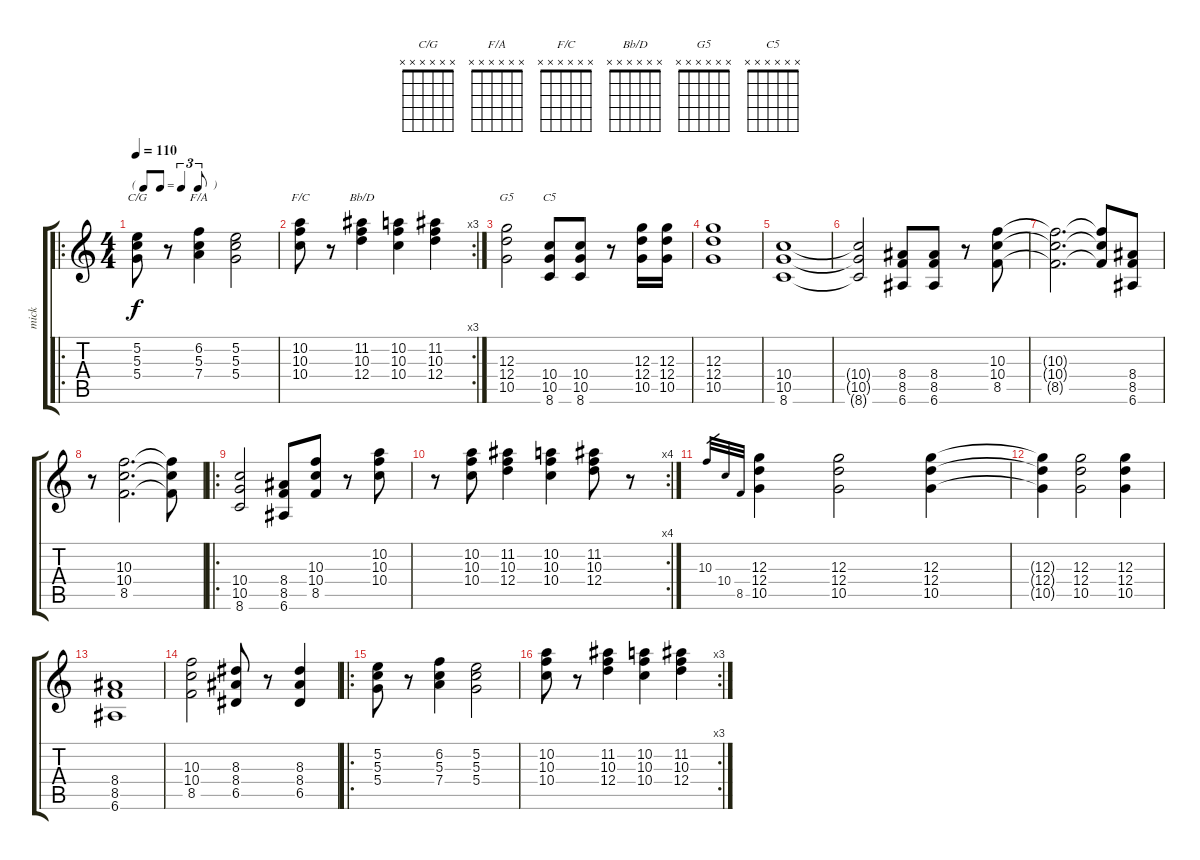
\track ("mick" "mick") {instrument overdrivenguitar}
\staff {score tabs}
\tuning (E4 B3 G3 D3 A2 E2) {hide}
\chord ("C/G" x x x x x x)
\chord ("F/A" x x x x x x)
\chord ("F/C" x x x x x x)
\chord ("Bb/D" x x x x x x)
\chord ("G5" x x x x x x)
\chord ("C5" x x x x x x)
\ro
\ts (4 4)
\tf triplet8th
\tempo 110
\clef g2
\ks c
(5.2 5.3 5.4).8{ch "C/G" dy f} r.8 (6.2 5.3 7.4).4{ch "F/A"} (5.2 5.3 5.4).2 |
\rc 3
(10.2 10.3 10.4).8{ch "F/C"} r.8 (11.2 10.3 12.4).4{ch "Bb/D"} (10.2 10.3 10.4).4 (11.2 10.3 12.4).4 |
(12.3 12.4 10.5).2{ch "G5"} (10.4 10.5 8.6).8{ch "C5"} (10.4 10.5 8.6).8 r.8 (12.3 12.4 10.5).16 (12.3 12.4 10.5).16 |
(12.3 12.4 10.5).1 |
(10.4 10.5 8.6).1 |
(10.4{t} 10.5{t} 8.6{t}).2 (8.4 8.5 6.6).8 (8.4 8.5 6.6).8 r.8 (10.3 10.4 8.5).8 |
(10.3{t} 10.4{t} 8.5{t}).2{d} (10.3{t} 10.4{t} 8.5{t}).8 (8.4 8.5 6.6).8 |
r.8 (10.3 10.4 8.5).2{d} (10.3{t} 10.4{t} 8.5{t}).8 |
\ro
(10.4 10.5 8.6).2 (8.4 8.5 6.6).8 (10.3 10.4 8.5).8 r.8 (10.2 10.3 10.4).8 |
\rc 4
r.8 (10.2 10.3 10.4).8 (11.2 10.3 12.4).4 (10.2 10.3 10.4).4 (11.2 10.3 12.4).8 r.8 |
10.3.32{gr} 10.4.32{gr} 8.5.32{gr} (12.3 12.4 10.5).4 (12.3 12.4 10.5).2 (12.3 12.4 10.5).4 |
(12.3{t} 12.4{t} 10.5{t}).4 (12.3 12.4 10.5).2 (12.3 12.4 10.5).4 |
(8.4 8.5 6.6).1 |
(10.3 10.4 8.5).2 (8.3 8.4 6.5).8 r.8 (8.3 8.4 6.5).4 |
\ro
(5.2 5.3 5.4).8 r.8 (6.2 5.3 7.4).4 (5.2 5.3 5.4).2 |
\rc 3
(10.2 10.3 10.4).8 r.8 (11.2 10.3 12.4).4 (10.2 10.3 10.4).4 (11.2 10.3 12.4).4
